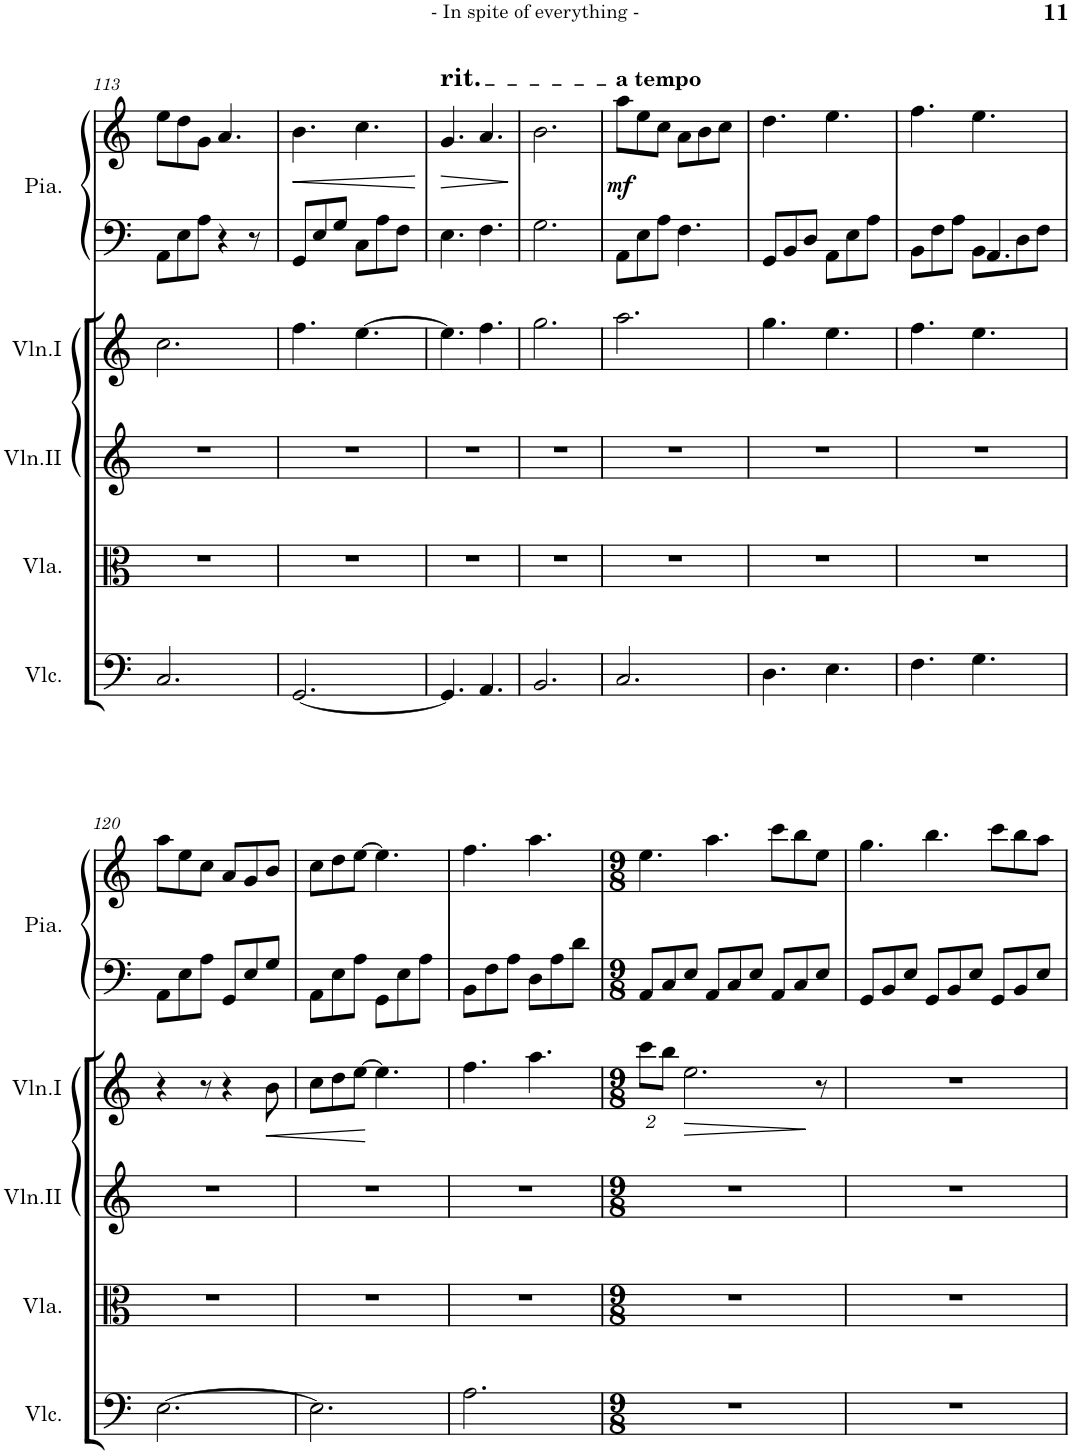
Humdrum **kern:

**kern	**kern	**kern	**kern	**dynam	**kern	**kern	**dynam
*part5	*part4	*part3	*part2	*part2	*part1	*part1	*part1
*staff6	*staff5	*staff4	*staff3	*staff3	*staff2	*staff1	*staff1/2
*I"Violoncello	*I"Viola	*I"Violin II	*I"Violin I	*	*I"Piano	*	*
*I'Vlc.	*I'Vla.	*I'Vln.II	*I'Vln.I	*	*I'Pia.	*	*
!!LO:PB:g=z
*clefF4	*clefC3	*clefG2	*clefG2	*	*clefF4	*clefG2	*
*k[]	*k[]	*k[]	*k[]	*	*k[]	*k[]	*
*M6/8	*M6/8	*M6/8	*M6/8	*	*M6/8	*M6/8	*
=113	=113	=113	=113	=113	=113	=113	=113
2.C/	2.r	2.r	2.cc\	.	8AA\L	8ee\L	.
.	.	.	.	.	8E\	8dd\	.
.	.	.	.	.	8A\J	8g\J	.
.	.	.	.	.	4r	4.a/	.
.	.	.	.	.	8r	.	.
=114	=114	=114	=114	=114	=114	=114	=114
!	!	!	!	!	!	!	!LO:HP:b
[2.GG/	2.r	2.r	4.ff\	.	8GG/L	4.b\	<
.	.	.	.	.	8E/	.	.
.	.	.	.	.	8G/J	.	.
.	.	.	[4.ee\	.	8C\L	4.cc\	.
.	.	.	.	.	8A\	.	.
.	.	.	.	.	8F\J	.	.
.	.	.	.	.	.	.	[
=115	=115	=115	=115	=115	=115	=115	=115
!	!	!	!	!	!	!LO:TX:a:t=rit.	!
!	!	!	!	!	!	!	!LO:HP:b
4.GG/]	2.r	2.r	4.ee\]	.	4.E\	4.g/	>
4.AA/	.	.	4.ff\	.	4.F\	4.a/	.
.	.	.	.	.	.	.	]
=116	=116	=116	=116	=116	=116	=116	=116
2.BB/	2.r	2.r	2.gg\	.	2.G\	2.b\	.
=117	=117	=117	=117	=117	=117	=117	=117
!	!	!	!	!	!	!LO:TX:a:B:t=a tempo	!
!	!	!	!	!	!	!	!LO:DY:b
2.C/	2.r	2.r	2.aa\	.	8AA\L	8aa\L	mf
.	.	.	.	.	8E\	8ee\	.
.	.	.	.	.	8A\J	8cc\J	.
.	.	.	.	.	4.F\	8a\L	.
.	.	.	.	.	.	8b\	.
.	.	.	.	.	.	8cc\J	.
=118	=118	=118	=118	=118	=118	=118	=118
4.D\	2.r	2.r	4.gg\	.	8GG/L	4.dd\	.
.	.	.	.	.	8BB/	.	.
.	.	.	.	.	8D/J	.	.
4.E\	.	.	4.ee\	.	8AA\L	4.ee\	.
.	.	.	.	.	8E\	.	.
.	.	.	.	.	8A\J	.	.
=119	=119	=119	=119	=119	=119	=119	=119
*	*	*	*	*	*^	*	*
4.F\	2.r	2.r	4.ff\	.	8BB\L	4.ryy	4.ff\	.
.	.	.	.	.	8F\	.	.	.
.	.	.	.	.	8A\J	.	.	.
4.G\	.	.	4.ee\	.	4.AA/	8BB\L	4.ee\	.
.	.	.	.	.	.	8D\	.	.
.	.	.	.	.	.	8F\J	.	.
*	*	*	*	*	*v	*v	*	*
!!LO:LB:g=z
=120	=120	=120	=120	=120	=120	=120	=120
[2.E\	2.r	2.r	4r	.	8AA\L	8aa\L	.
.	.	.	.	.	8E\	8ee\	.
.	.	.	8r	.	8A\J	8cc\J	.
.	.	.	4r	.	8GG/L	8a/L	.
.	.	.	.	.	8E/	8g/	.
!	!	!	!	!LO:HP:b	!	!	!
.	.	.	8b\	<	8G/J	8b/J	.
=121	=121	=121	=121	=121	=121	=121	=121
2.E\]	2.r	2.r	8cc\L	.	8AA\L	8cc\L	.
.	.	.	8dd\	.	8E\	8dd\	.
.	.	.	[8ee\J	.	8A\J	[8ee\J	.
.	.	.	4.ee\]	[	8GG\L	4.ee\]	.
.	.	.	.	.	8E\	.	.
.	.	.	.	.	8A\J	.	.
=122	=122	=122	=122	=122	=122	=122	=122
2.A\	2.r	2.r	4.ff\	.	8BB\L	4.ff\	.
.	.	.	.	.	8F\	.	.
.	.	.	.	.	8A\J	.	.
.	.	.	4.aa\	.	8D\L	4.aa\	.
.	.	.	.	.	8A\	.	.
.	.	.	.	.	8d\J	.	.
=123	=123	=123	=123	=123	=123	=123	=123
*M9/8	*M9/8	*M9/8	*M9/8	*	*M9/8	*M9/8	*
8%9r	8%9r	8%9r	8ccc\L	.	8AA/L	4.ee\	.
.	.	.	8bb\J	.	8C/	.	.
!	!	!	!	!LO:HP:b	!	!	!
.	.	.	2.ee\	>	8E/J	.	.
.	.	.	.	.	8AA/L	4.aa\	.
.	.	.	.	.	8C/	.	.
.	.	.	.	.	8E/J	.	.
.	.	.	.	.	8AA/L	8ccc\L	.
.	.	.	.	.	8C/	8bb\	.
.	.	.	8r	]	8E/J	8ee\J	.
=124	=124	=124	=124	=124	=124	=124	=124
8%9r	8%9r	8%9r	8%9r	.	8GG/L	4.gg\	.
.	.	.	.	.	8BB/	.	.
.	.	.	.	.	8E/J	.	.
.	.	.	.	.	8GG/L	4.bb\	.
.	.	.	.	.	8BB/	.	.
.	.	.	.	.	8E/J	.	.
.	.	.	.	.	8GG/L	8ccc\L	.
.	.	.	.	.	8BB/	8bb\	.
.	.	.	.	.	8E/J	8aa\J	.
=	=	=	=	=	=	=	=
*-	*-	*-	*-	*-	*-	*-	*-
